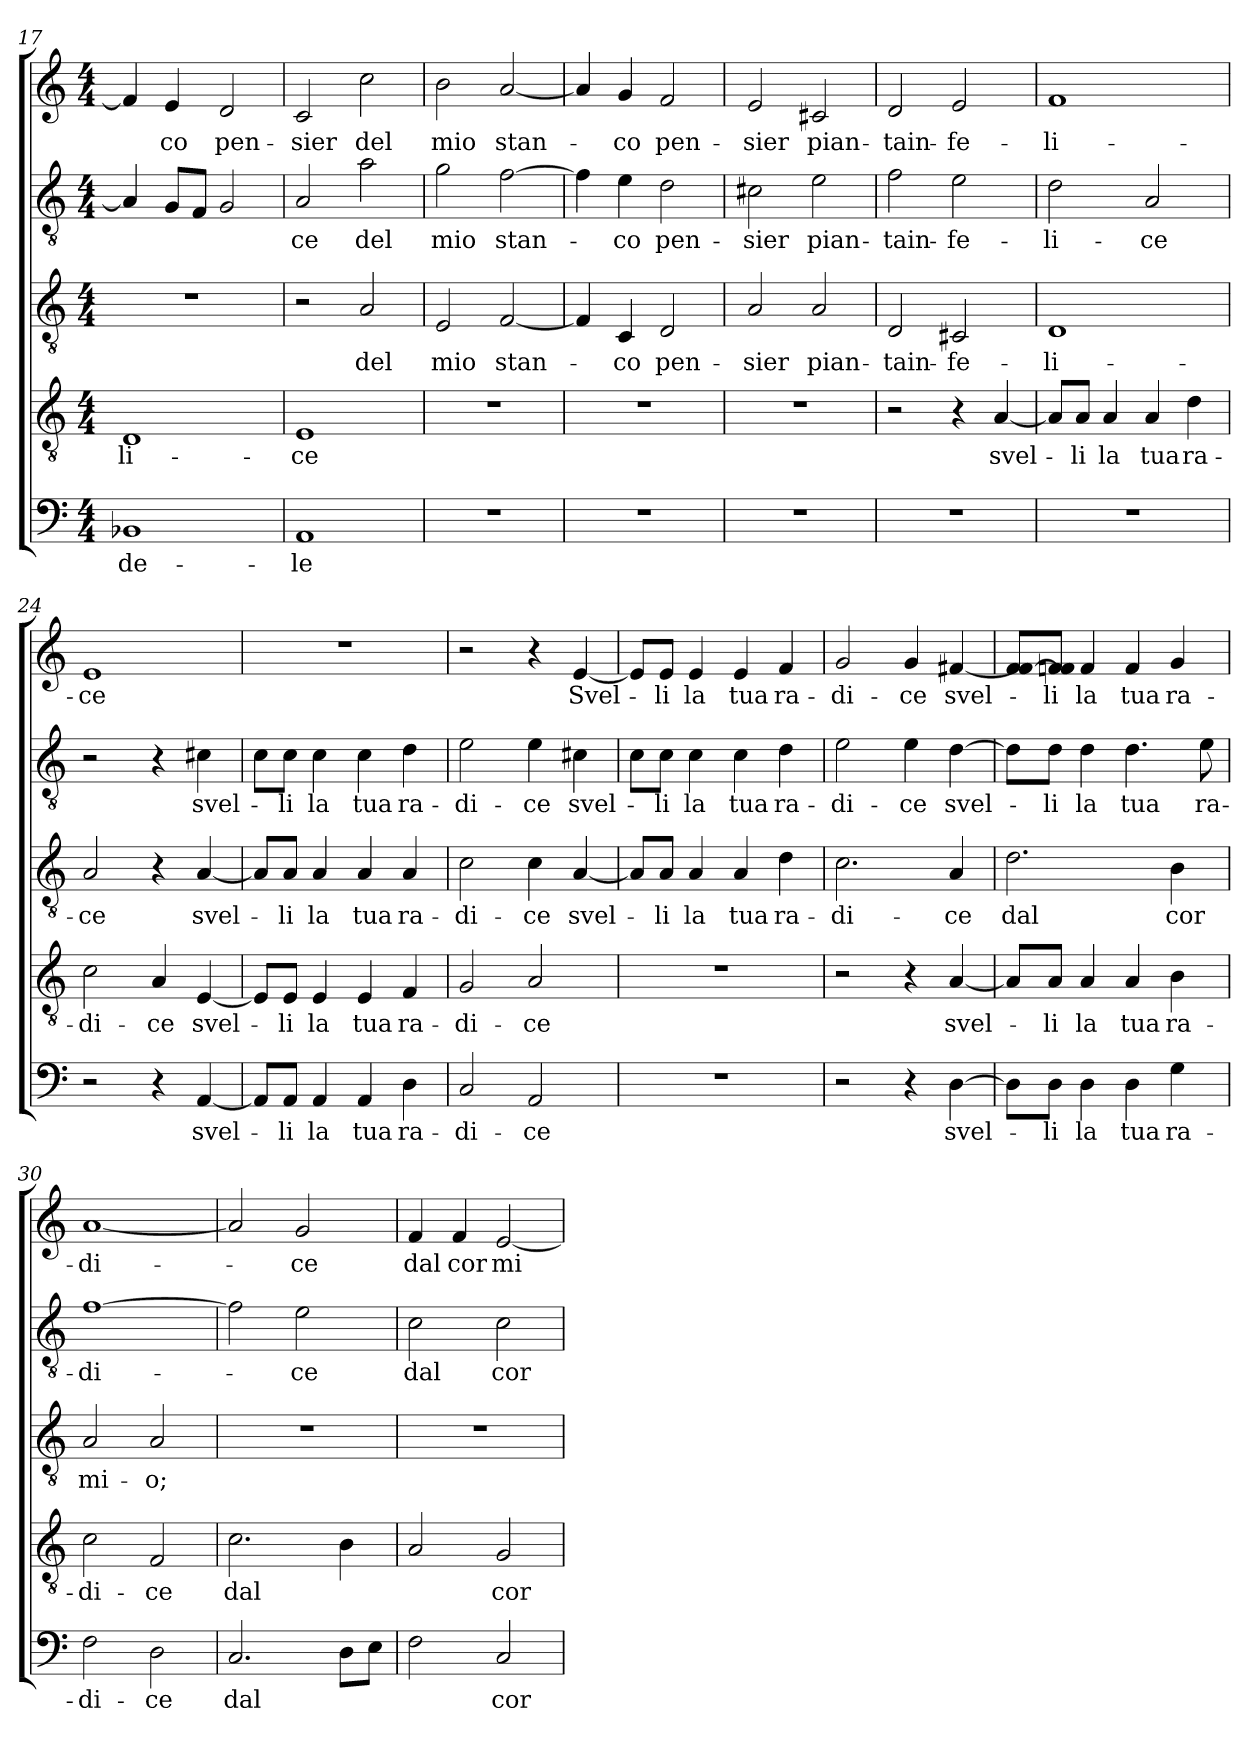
**kern	**text	**kern	**text	**kern	**text	**kern	**text	**kern	**text
*part5	*part5	*part4	*part4	*part3	*part3	*part2	*part2	*part1	*part1
*staff5	*staff5	*staff4	*staff4	*staff3	*staff3	*staff2	*staff2	*staff1	*staff1
*clefF4	*	*clefGv2	*	*clefGv2	*	*clefGv2	*	*clefG2	*
*k[]	*	*k[]	*	*k[]	*	*k[]	*	*k[]	*
*M4/4	*	*M4/4	*	*M4/4	*	*M4/4	*	*M4/4	*
=17	=17	=17	=17	=17	=17	=17	=17	=17	=17
1BB-X/	de-	1D/	li-	1r	.	4A/]	.	4f/]	.
.	.	.	.	.	.	8G/L	.	4e/	co
.	.	.	.	.	.	8F/J	.	.	.
.	.	.	.	.	.	2G/	.	2d/	pen-
=18	=18	=18	=18	=18	=18	=18	=18	=18	=18
1AA/	le	1E/	ce	2r	.	2A/	ce	2c/	sier
.	.	.	.	2A/	del	2a\	del	2cc\	del
=19	=19	=19	=19	=19	=19	=19	=19	=19	=19
1r	.	1r	.	2E/	mio	2g\	mio	2b\	mio
.	.	.	.	[2F/	stan-	[2f\	stan-	[2a/	stan-
=20	=20	=20	=20	=20	=20	=20	=20	=20	=20
1r	.	1r	.	4F/]	.	4f\]	.	4a/]	.
.	.	.	.	4C/	co	4e\	co	4g/	co
.	.	.	.	2D/	pen-	2d\	pen-	2f/	pen-
=21	=21	=21	=21	=21	=21	=21	=21	=21	=21
1r	.	1r	.	2A/	sier	2c#X\	sier	2e/	sier
.	.	.	.	2A/	pian-	2e\	pian-	2c#X/	pian-
=22	=22	=22	=22	=22	=22	=22	=22	=22	=22
1r	.	2r	.	2D/	tain-	2f\	tain-	2d/	tain-
.	.	4r	.	2C#X/	fe-	2e\	fe-	2e/	fe-
.	.	[4A/	svel-	.	.	.	.	.	.
=23	=23	=23	=23	=23	=23	=23	=23	=23	=23
1r	.	8A/L]	.	1D/	li-	2d\	li-	1f/	li-
.	.	8A/J	li	.	.	.	.	.	.
.	.	4A/	la	.	.	.	.	.	.
.	.	4A/	tua	.	.	2A/	ce	.	.
.	.	4d\	ra-	.	.	.	.	.	.
=24	=24	=24	=24	=24	=24	=24	=24	=24	=24
2r	.	2c\	di-	2A/	ce	2r	.	1e/	ce
4r	.	4A/	ce	4r	.	4r	.	.	.
[4AA/	svel-	[4E/	svel-	[4A/	svel-	4c#X\	svel-	.	.
=25	=25	=25	=25	=25	=25	=25	=25	=25	=25
8AA/L]	.	8E/L]	.	8A/L]	.	8c\L	.	1r	.
8AA/J	li	8E/J	li	8A/J	li	8c\J	li	.	.
4AA/	la	4E/	la	4A/	la	4c\	la	.	.
4AA/	tua	4E/	tua	4A/	tua	4c\	tua	.	.
4D\	ra-	4F/	ra-	4A/	ra-	4d\	ra-	.	.
=26	=26	=26	=26	=26	=26	=26	=26	=26	=26
2C/	di-	2G/	di-	2c\	di-	2e\	di-	2r	.
2AA/	ce	2A/	ce	4c\	ce	4e\	ce	4r	.
.	.	.	.	[4A/	svel-	4c#X\	svel-	[4e/	Svel-
=27	=27	=27	=27	=27	=27	=27	=27	=27	=27
1r	.	1r	.	8A/L]	.	8c\L	.	8e/L]	.
.	.	.	.	8A/J	li	8c\J	li	8e/J	li
.	.	.	.	4A/	la	4c\	la	4e/	la
.	.	.	.	4A/	tua	4c\	tua	4e/	tua
.	.	.	.	4d\	ra-	4d\	ra-	4f/	ra-
=28	=28	=28	=28	=28	=28	=28	=28	=28	=28
2r	.	2r	.	2.c\	di-	2e\	di-	2g/	di-
4r	.	4r	.	.	.	4e\	ce	4g/	ce
[4D\	svel-	[4A/	svel-	4A/	ce	[4d\	svel-	[4f#X/	svel-
=29	=29	=29	=29	=29	=29	=29	=29	=29	=29
8D\L]	.	8A/L]	.	2.d\	dal	8d\L]	.	8f/ 8f#_/L	.
8D\J	li	8A/J	li	.	.	8d\J	li	8fn/ 8f#]/J	li
4D\	la	4A/	la	.	.	4d\	la	4f/	la
4D\	tua	4A/	tua	.	.	4.d\	tua	4f/	tua
4G\	ra-	4B\	ra-	4B\	cor	.	.	4g/	ra-
.	.	.	.	.	.	8e\	ra-	.	.
=30	=30	=30	=30	=30	=30	=30	=30	=30	=30
2F\	di-	2c\	di-	2A/	mi-	[1f\	di-	[1a/	di-
2D\	ce	2F/	ce	2A/	o;	.	.	.	.
=31	=31	=31	=31	=31	=31	=31	=31	=31	=31
2.C/	dal	2.c\	dal	1r	.	2f\]	.	2a/]	.
.	.	.	.	.	.	2e\	ce	2g/	ce
8D\L	.	4B\	.	.	.	.	.	.	.
8E\J	.	.	.	.	.	.	.	.	.
=32	=32	=32	=32	=32	=32	=32	=32	=32	=32
2F\	.	2A/	.	1r	.	2c\	dal	4f/	dal
.	.	.	.	.	.	.	.	4f/	cor
2C/	cor	2G/	cor	.	.	2c\	cor	[2e/	mi-
=	=	=	=	=	=	=	=	=	=
*-	*-	*-	*-	*-	*-	*-	*-	*-	*-
